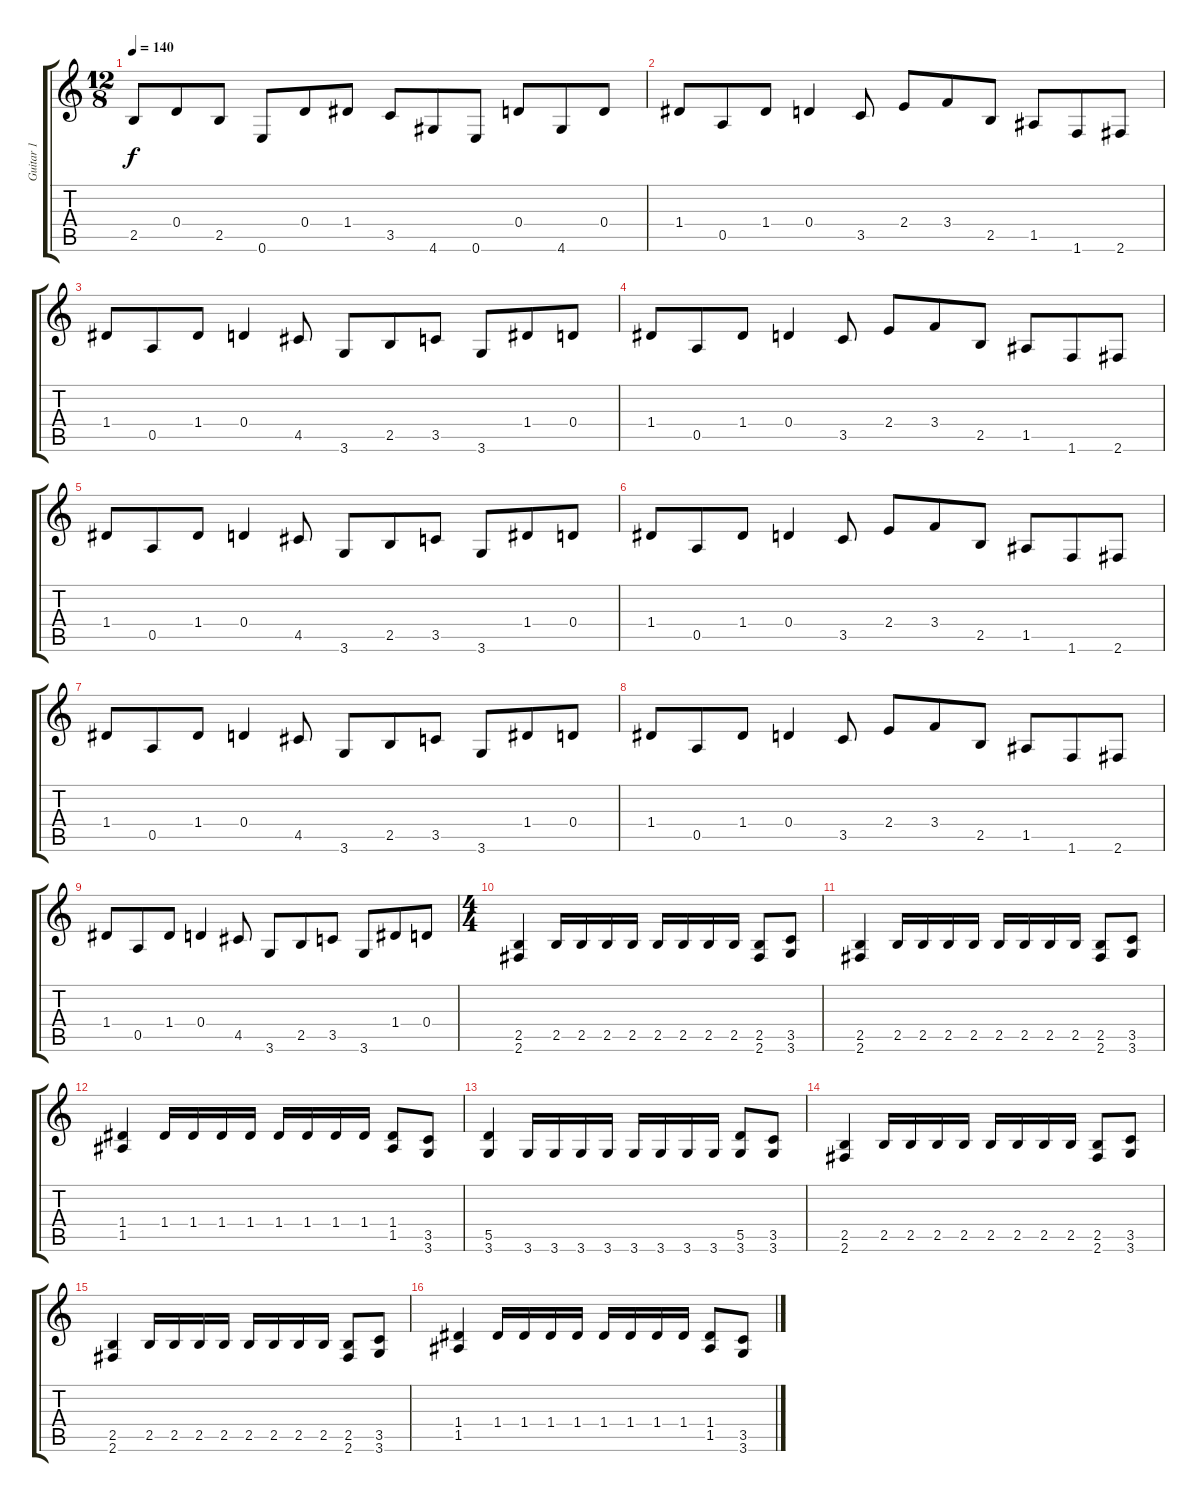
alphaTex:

\track ("Guitar 1" "Guitar 1") {instrument distortionguitar}
\staff {score tabs}
\tuning (E4 B3 G3 D3 A2 E2) {hide}
\ts (12 8)
\tempo 140
\clef g2
\ks c
2.5.8{dy f} 0.4.8 2.5.8 0.6.8 0.4.8 1.4.8 3.5.8 4.6.8 0.6.8 0.4.8 4.6.8 0.4.8 |
1.4.8 0.5.8 1.4.8 0.4.4 3.5.8 2.4.8 3.4.8 2.5.8 1.5.8 1.6.8 2.6.8 |
1.4.8 0.5.8 1.4.8 0.4.4 4.5.8 3.6.8 2.5.8 3.5.8 3.6.8 1.4.8 0.4.8 |
1.4.8 0.5.8 1.4.8 0.4.4 3.5.8 2.4.8 3.4.8 2.5.8 1.5.8 1.6.8 2.6.8 |
1.4.8 0.5.8 1.4.8 0.4.4 4.5.8 3.6.8 2.5.8 3.5.8 3.6.8 1.4.8 0.4.8 |
1.4.8 0.5.8 1.4.8 0.4.4 3.5.8 2.4.8 3.4.8 2.5.8 1.5.8 1.6.8 2.6.8 |
1.4.8 0.5.8 1.4.8 0.4.4 4.5.8 3.6.8 2.5.8 3.5.8 3.6.8 1.4.8 0.4.8 |
1.4.8 0.5.8 1.4.8 0.4.4 3.5.8 2.4.8 3.4.8 2.5.8 1.5.8 1.6.8 2.6.8 |
1.4.8 0.5.8 1.4.8 0.4.4 4.5.8 3.6.8 2.5.8 3.5.8 3.6.8 1.4.8 0.4.8 |
\ts (4 4)
(2.5 2.6).4 2.5.16 2.5.16 2.5.16 2.5.16 2.5.16 2.5.16 2.5.16 2.5.16 (2.5 2.6).8 (3.5 3.6).8 |
(2.5 2.6).4 2.5.16 2.5.16 2.5.16 2.5.16 2.5.16 2.5.16 2.5.16 2.5.16 (2.5 2.6).8 (3.5 3.6).8 |
(1.4 1.5).4 1.4.16 1.4.16 1.4.16 1.4.16 1.4.16 1.4.16 1.4.16 1.4.16 (1.4 1.5).8 (3.5 3.6).8 |
(5.5 3.6).4 3.6.16 3.6.16 3.6.16 3.6.16 3.6.16 3.6.16 3.6.16 3.6.16 (5.5 3.6).8 (3.5 3.6).8 |
(2.5 2.6).4 2.5.16 2.5.16 2.5.16 2.5.16 2.5.16 2.5.16 2.5.16 2.5.16 (2.5 2.6).8 (3.5 3.6).8 |
(2.5 2.6).4 2.5.16 2.5.16 2.5.16 2.5.16 2.5.16 2.5.16 2.5.16 2.5.16 (2.5 2.6).8 (3.5 3.6).8 |
(1.4 1.5).4 1.4.16 1.4.16 1.4.16 1.4.16 1.4.16 1.4.16 1.4.16 1.4.16 (1.4 1.5).8 (3.5 3.6).8
